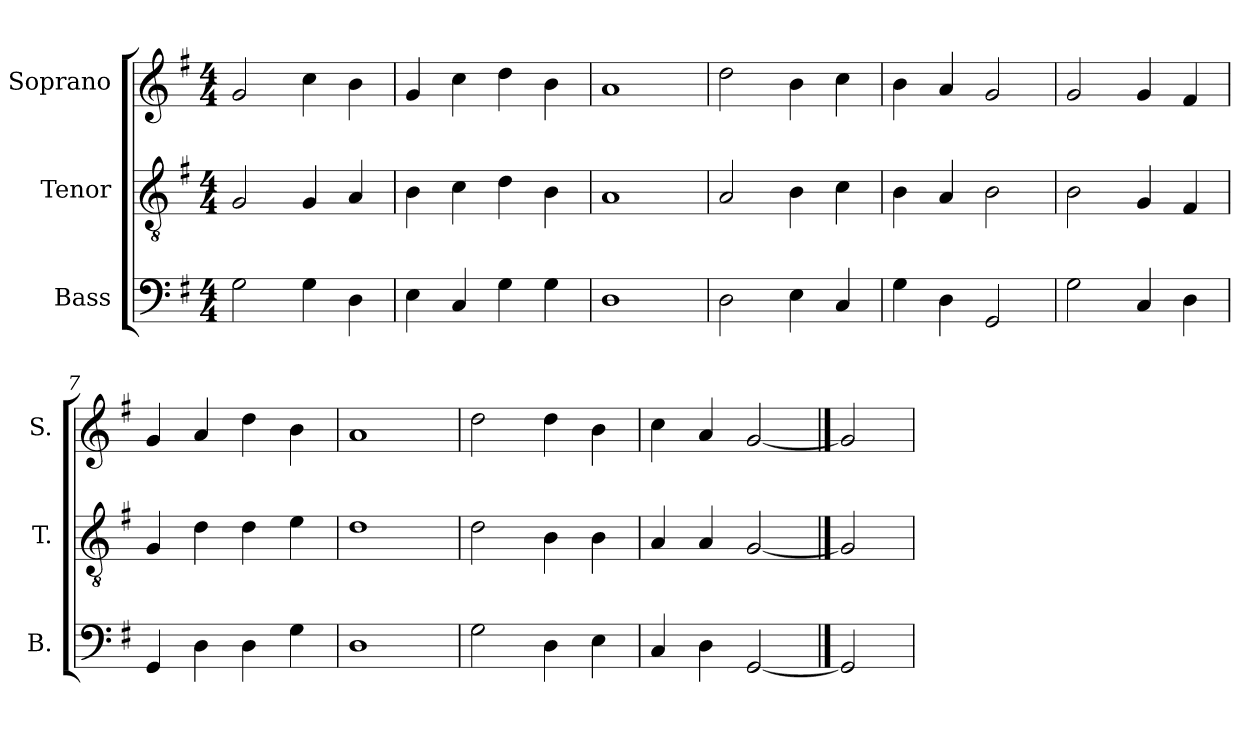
**kern	**kern	**kern
*part3	*part2	*part1
*staff3	*staff2	*staff1
*I"Bass	*I"Tenor	*I"Soprano
*I'B.	*I'T.	*I'S.
*clefF4	*clefGv2	*clefG2
*k[f#]	*k[f#]	*k[f#]
*G:	*G:	*G:
*M4/4	*M4/4	*M4/4
=1	=1	=1
2G\	2G/	2g/
4G\	4G/	4cc\
4D\	4A/	4b\
=2	=2	=2
4E\	4B\	4g/
4C/	4c\	4cc\
4G\	4d\	4dd\
4G\	4B\	4b\
=3	=3	=3
1D	1A	1a
=4	=4	=4
2D\	2A/	2dd\
4E\	4B\	4b\
4C/	4c\	4cc\
=5	=5	=5
4G\	4B\	4b\
4D\	4A/	4a/
2GG/	2B\	2g/
=6	=6	=6
2G\	2B\	2g/
4C/	4G/	4g/
4D\	4F#/	4f#/
=7	=7	=7
4GG/	4G/	4g/
4D\	4d\	4a/
4D\	4d\	4dd\
4G\	4e\	4b\
=8	=8	=8
1D	1d	1a
=9	=9	=9
2G\	2d\	2dd\
4D\	4B\	4dd\
4E\	4B\	4b\
=10	=10	=10
4C/	4A/	4cc\
4D\	4A/	4a/
[2GG	[2G	[2g
==11	==11	==11
2GG]	2G]	2g]
=	=	=
*-	*-	*-
